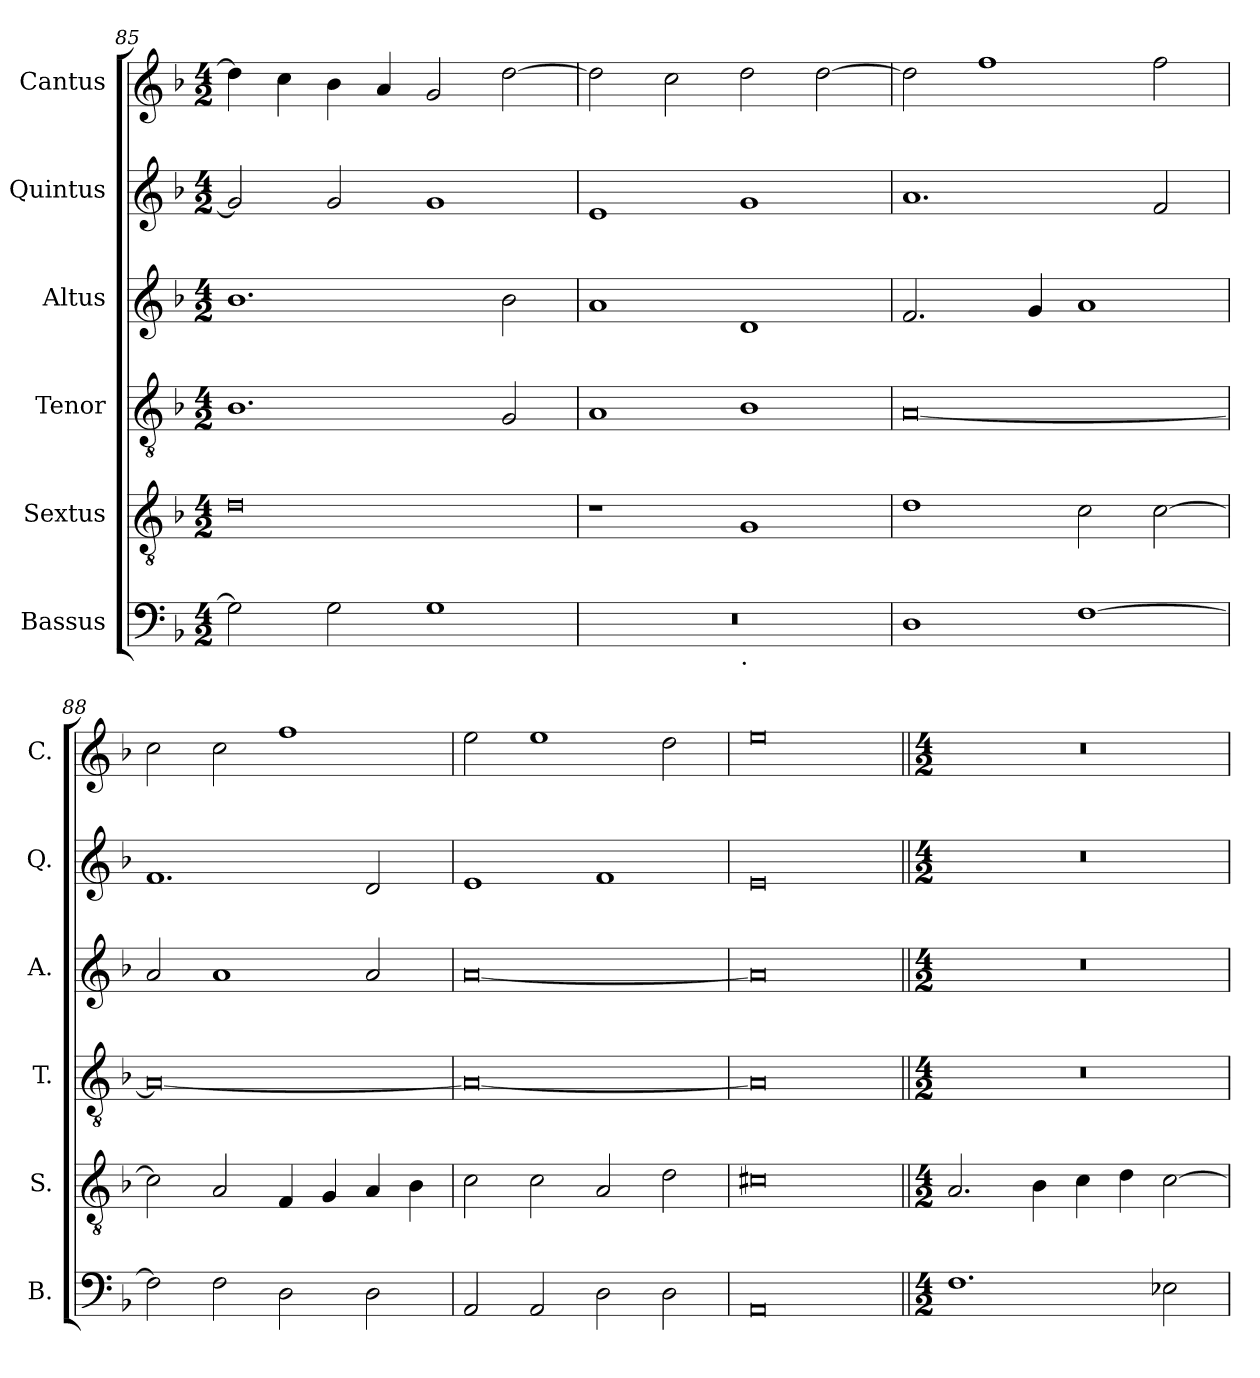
**kern	**kern	**kern	**kern	**kern	**kern
*part6	*part5	*part4	*part3	*part2	*part1
*staff6	*staff5	*staff4	*staff3	*staff2	*staff1
*I"Bassus	*I"Sextus	*I"Tenor	*I"Altus	*I"Quintus	*I"Cantus
*I'B.	*I'S.	*I'T.	*I'A.	*I'Q.	*I'C.
*clefF4	*clefGv2	*clefGv2	*clefG2	*clefG2	*clefG2
*k[b-]	*k[b-]	*k[b-]	*k[b-]	*k[b-]	*k[b-]
*M4/2	*M4/2	*M4/2	*M4/2	*M4/2	*M4/2
=85	=85	=85	=85	=85	=85
2G\]	0d	1.B-	1.b-	2g/]	4dd\]
.	.	.	.	.	4cc\
2G\	.	.	.	2g/	4b-\
.	.	.	.	.	4a/
1G	.	.	.	1g	2g/
.	.	2G/	2b-\	.	[2dd\
=86	=86	=86	=86	=86	=86
*^	*	*	*	*	*
0r	1ryy	1r	1A	1a	1e	2dd\]
.	.	.	.	.	.	2cc\
!	!LO:TX:b:t=.	!	!	!	!	!
.	1ryy	1G	1B-	1d	1g	2dd\
.	.	.	.	.	.	[2dd\
*v	*v	*	*	*	*	*
=87	=87	=87	=87	=87	=87
1D	1d	[0A	2.f/	1.a	2dd\]
.	.	.	.	.	1ff
.	.	.	4g/	.	.
[1F	2c\	.	1a	.	.
.	[2c\	.	.	2f/	2ff\
!!LO:PB:g=z
=88	=88	=88	=88	=88	=88
2F\]	2c\]	0A_	2a/	1.f	2cc\
2F\	2A/	.	1a	.	2cc\
2D\	4F/	.	.	.	1ff
.	4G/	.	.	.	.
2D\	4A/	.	2a/	2d/	.
.	4B-\	.	.	.	.
=89	=89	=89	=89	=89	=89
2AA/	2c\	0A_	[0a	1e	2ee\
2AA/	2c\	.	.	.	1ee
2D\	2A/	.	.	1f	.
2D\	2d\	.	.	.	2dd\
=90	=90	=90	=90	=90	=90
0AA	0c#X	0A]	0a]	0e	0ee
=91||	=91||	=91||	=91||	=91||	=91||
*M4/2	*M4/2	*M4/2	*M4/2	*M4/2	*M4/2
1.F	2.A/	0r	0r	0r	0r
.	4B-\	.	.	.	.
.	4c\	.	.	.	.
.	4d\	.	.	.	.
2E-X\	[2c\	.	.	.	.
=	=	=	=	=	=
*-	*-	*-	*-	*-	*-
